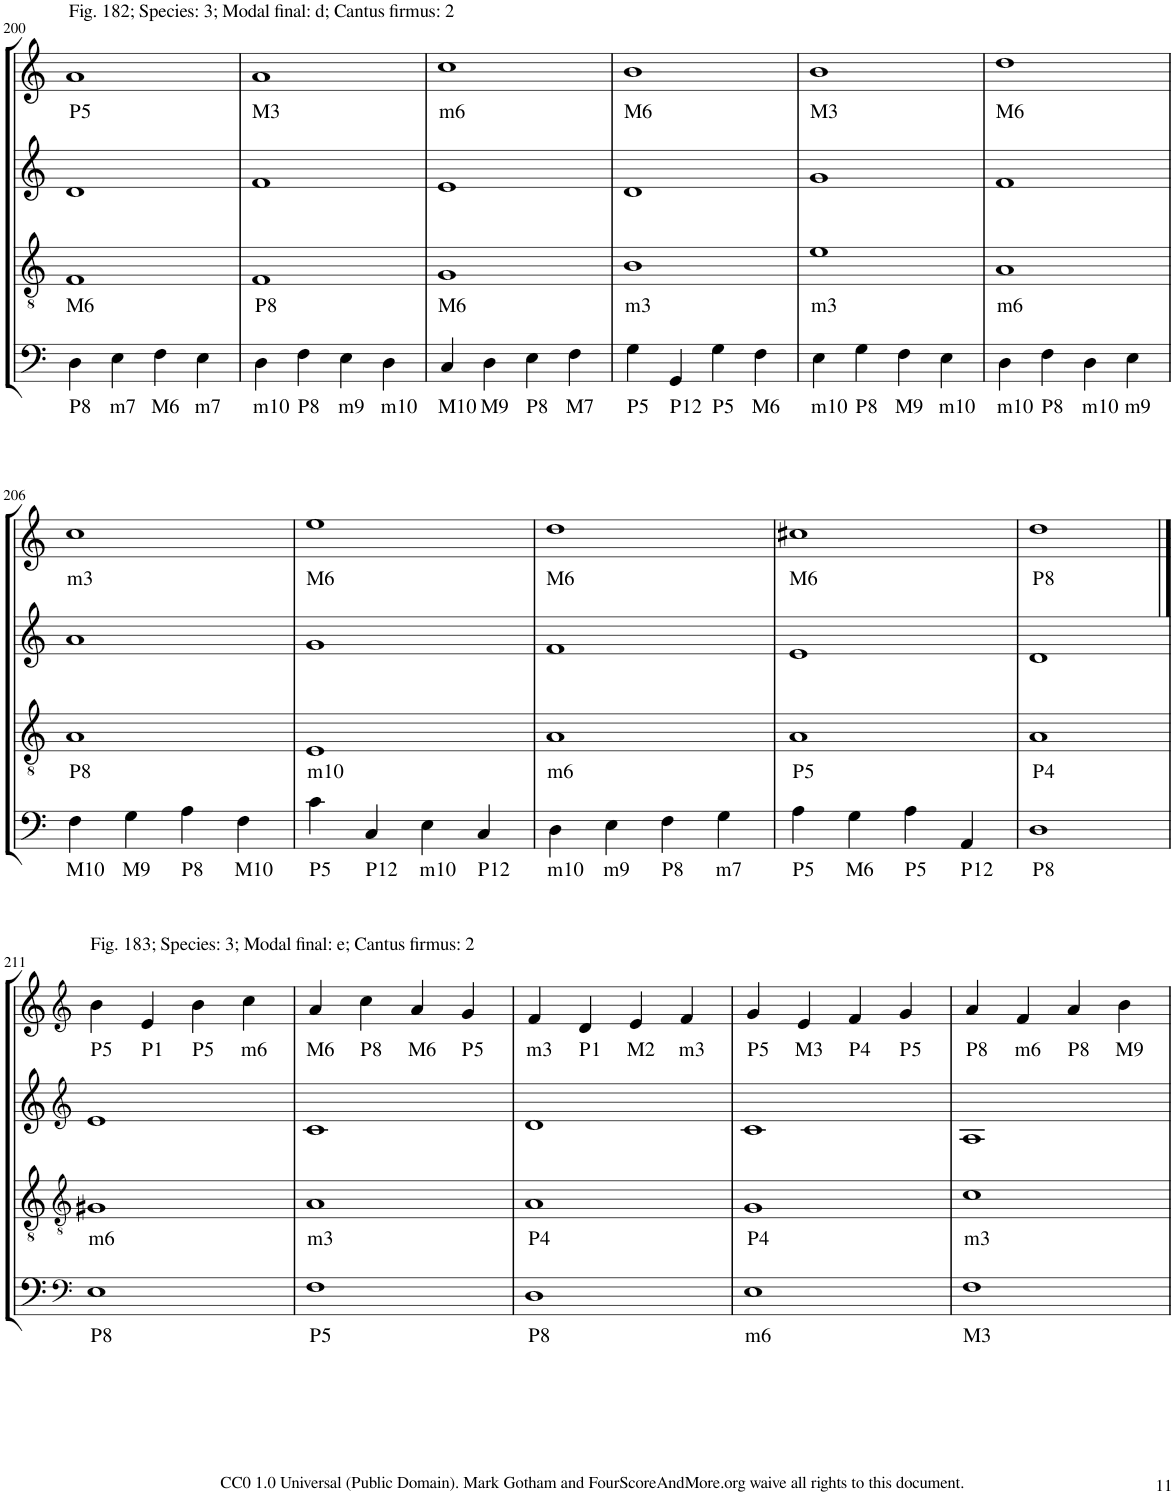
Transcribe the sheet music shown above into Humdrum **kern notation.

**kern	**text	**kern	**text	**kern	**kern	**text
*part4	*part4	*part3	*part3	*part2	*part1	*part1
*staff4	*staff4	*staff3	*staff3	*staff2	*staff1	*staff1
*I"Piano	*	*I"Piano	*	*I"Piano	*I"Piano	*
*I'Pno	*	*I'Pno	*	*I'Pno	*I'Pno	*
!!LO:PB:g=z
*clefF4	*	*clefGv2	*	*clefG2	*clefG2	*
*k[]	*	*k[]	*	*k[]	*k[]	*
*M4/4	*	*M4/4	*	*M4/4	*M4/4	*
=200	=200	=200	=200	=200	=200	=200
!	!	!	!	!	!LO:TX:a:t=Fig. 182; Species&colon; 3; Modal final&colon; d; Cantus firmus&colon; 2	!
!	!LO:LY:b	!	!LO:LY:b	!	!	!LO:LY:b
4D\	P8	1F	M6	1d	1a	P5
!	!LO:LY:b	!	!	!	!	!
4E\	m7	.	.	.	.	.
!	!LO:LY:b	!	!	!	!	!
4F\	M6	.	.	.	.	.
!	!LO:LY:b	!	!	!	!	!
4E\	m7	.	.	.	.	.
=201	=201	=201	=201	=201	=201	=201
!	!LO:LY:b	!	!LO:LY:b	!	!	!LO:LY:b
4D\	m10	1F	P8	1f	1a	M3
!	!LO:LY:b	!	!	!	!	!
4F\	P8	.	.	.	.	.
!	!LO:LY:b	!	!	!	!	!
4E\	m9	.	.	.	.	.
!	!LO:LY:b	!	!	!	!	!
4D\	m10	.	.	.	.	.
=202	=202	=202	=202	=202	=202	=202
!	!LO:LY:b	!	!LO:LY:b	!	!	!LO:LY:b
4C/	M10	1G	M6	1e	1cc	m6
!	!LO:LY:b	!	!	!	!	!
4D\	M9	.	.	.	.	.
!	!LO:LY:b	!	!	!	!	!
4E\	P8	.	.	.	.	.
!	!LO:LY:b	!	!	!	!	!
4F\	M7	.	.	.	.	.
=203	=203	=203	=203	=203	=203	=203
!	!LO:LY:b	!	!LO:LY:b	!	!	!LO:LY:b
4G\	P5	1B	m3	1d	1b	M6
!	!LO:LY:b	!	!	!	!	!
4GG/	P12	.	.	.	.	.
!	!LO:LY:b	!	!	!	!	!
4G\	P5	.	.	.	.	.
!	!LO:LY:b	!	!	!	!	!
4F\	M6	.	.	.	.	.
=204	=204	=204	=204	=204	=204	=204
!	!LO:LY:b	!	!LO:LY:b	!	!	!LO:LY:b
4E\	m10	1e	m3	1g	1b	M3
!	!LO:LY:b	!	!	!	!	!
4G\	P8	.	.	.	.	.
!	!LO:LY:b	!	!	!	!	!
4F\	M9	.	.	.	.	.
!	!LO:LY:b	!	!	!	!	!
4E\	m10	.	.	.	.	.
=205	=205	=205	=205	=205	=205	=205
!	!LO:LY:b	!	!LO:LY:b	!	!	!LO:LY:b
4D\	m10	1A	m6	1f	1dd	M6
!	!LO:LY:b	!	!	!	!	!
4F\	P8	.	.	.	.	.
!	!LO:LY:b	!	!	!	!	!
4D\	m10	.	.	.	.	.
!	!LO:LY:b	!	!	!	!	!
4E\	m9	.	.	.	.	.
!!LO:LB:g=z
=206	=206	=206	=206	=206	=206	=206
!	!LO:LY:b	!	!LO:LY:b	!	!	!LO:LY:b
4F\	M10	1A	P8	1a	1cc	m3
!	!LO:LY:b	!	!	!	!	!
4G\	M9	.	.	.	.	.
!	!LO:LY:b	!	!	!	!	!
4A\	P8	.	.	.	.	.
!	!LO:LY:b	!	!	!	!	!
4F\	M10	.	.	.	.	.
=207	=207	=207	=207	=207	=207	=207
!	!LO:LY:b	!	!LO:LY:b	!	!	!LO:LY:b
4c\	P5	1E	m10	1g	1ee	M6
!	!LO:LY:b	!	!	!	!	!
4C/	P12	.	.	.	.	.
!	!LO:LY:b	!	!	!	!	!
4E\	m10	.	.	.	.	.
!	!LO:LY:b	!	!	!	!	!
4C/	P12	.	.	.	.	.
=208	=208	=208	=208	=208	=208	=208
!	!LO:LY:b	!	!LO:LY:b	!	!	!LO:LY:b
4D\	m10	1A	m6	1f	1dd	M6
!	!LO:LY:b	!	!	!	!	!
4E\	m9	.	.	.	.	.
!	!LO:LY:b	!	!	!	!	!
4F\	P8	.	.	.	.	.
!	!LO:LY:b	!	!	!	!	!
4G\	m7	.	.	.	.	.
=209	=209	=209	=209	=209	=209	=209
!	!LO:LY:b	!	!LO:LY:b	!	!	!LO:LY:b
4A\	P5	1A	P5	1e	1cc#X	M6
!	!LO:LY:b	!	!	!	!	!
4G\	M6	.	.	.	.	.
!	!LO:LY:b	!	!	!	!	!
4A\	P5	.	.	.	.	.
!	!LO:LY:b	!	!	!	!	!
4AA/	P12	.	.	.	.	.
=210	=210	=210	=210	=210	=210	=210
!	!LO:LY:b	!	!LO:LY:b	!	!	!LO:LY:b
1D	P8	1A	P4	1d	1dd	P8
!!LO:LB:g=z
==211	==211	==211	==211	==211	==211	==211
*clefF4	*	*clefGv2	*	*clefG2	*clefG2	*
!	!	!	!	!	!LO:TX:a:t=Fig. 183; Species&colon; 3; Modal final&colon; e; Cantus firmus&colon; 2	!
!	!LO:LY:b	!	!LO:LY:b	!	!	!LO:LY:b
1E	P8	1G#X	m6	1e	4b\	P5
!	!	!	!	!	!	!LO:LY:b
.	.	.	.	.	4e/	P1
!	!	!	!	!	!	!LO:LY:b
.	.	.	.	.	4b\	P5
!	!	!	!	!	!	!LO:LY:b
.	.	.	.	.	4cc\	m6
=212	=212	=212	=212	=212	=212	=212
!	!LO:LY:b	!	!LO:LY:b	!	!	!LO:LY:b
1F	P5	1A	m3	1c	4a/	M6
!	!	!	!	!	!	!LO:LY:b
.	.	.	.	.	4cc\	P8
!	!	!	!	!	!	!LO:LY:b
.	.	.	.	.	4a/	M6
!	!	!	!	!	!	!LO:LY:b
.	.	.	.	.	4g/	P5
=213	=213	=213	=213	=213	=213	=213
!	!LO:LY:b	!	!LO:LY:b	!	!	!LO:LY:b
1D	P8	1A	P4	1d	4f/	m3
!	!	!	!	!	!	!LO:LY:b
.	.	.	.	.	4d/	P1
!	!	!	!	!	!	!LO:LY:b
.	.	.	.	.	4e/	M2
!	!	!	!	!	!	!LO:LY:b
.	.	.	.	.	4f/	m3
=214	=214	=214	=214	=214	=214	=214
!	!LO:LY:b	!	!LO:LY:b	!	!	!LO:LY:b
1E	m6	1G	P4	1c	4g/	P5
!	!	!	!	!	!	!LO:LY:b
.	.	.	.	.	4e/	M3
!	!	!	!	!	!	!LO:LY:b
.	.	.	.	.	4f/	P4
!	!	!	!	!	!	!LO:LY:b
.	.	.	.	.	4g/	P5
=215	=215	=215	=215	=215	=215	=215
!	!LO:LY:b	!	!LO:LY:b	!	!	!LO:LY:b
1F	M3	1c	m3	1A	4a/	P8
!	!	!	!	!	!	!LO:LY:b
.	.	.	.	.	4f/	m6
!	!	!	!	!	!	!LO:LY:b
.	.	.	.	.	4a/	P8
!	!	!	!	!	!	!LO:LY:b
.	.	.	.	.	4b\	M9
=	=	=	=	=	=	=
*-	*-	*-	*-	*-	*-	*-
